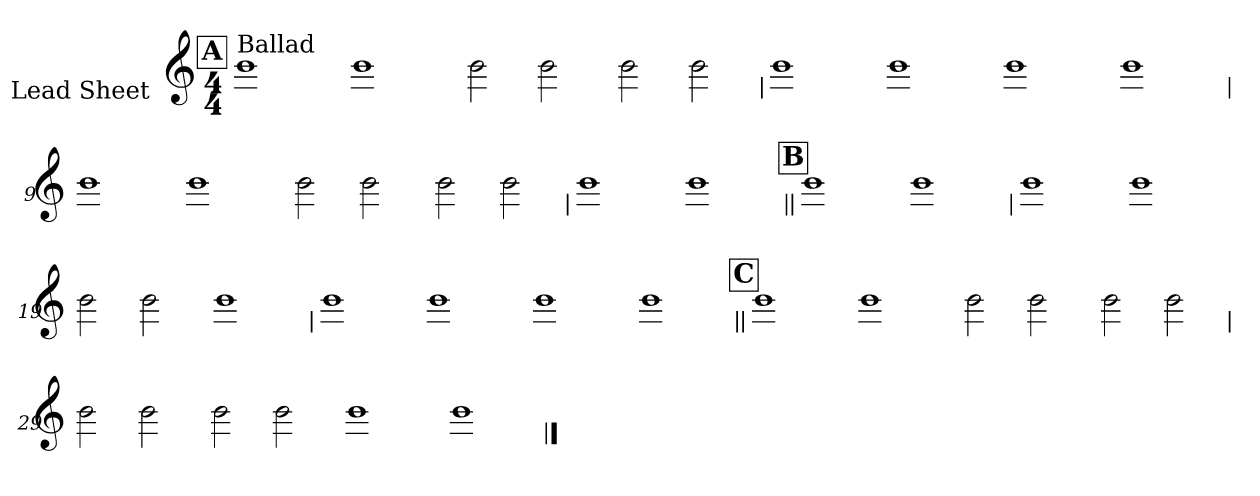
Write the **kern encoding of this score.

**kern
*part1
*staff1
*I"Lead Sheet
*stria0
*clefG2
*k[]
*C:
*M4/4
!!LO:REH:place=s1:a:t=A
=1||
!LO:TX:a:t=Ballad
1b
=2-
1b
=3-
2b
2b
=4-
2b
2b
!!LO:LB:g=z
=5
1b
=6-
1b
=7-
1b
=8-
1b
!!LO:LB:g=z
=9
1b
=10-
1b
=11-
2b
2b
=12-
2b
2b
!!LO:LB:g=z
=13
1b
=14-
1b
!!LO:REH:place=s1:a:t=B
=15||
1b
=16-
1b
!!LO:LB:g=z
=17
1b
=18-
1b
=19-
2b
2b
=20-
1b
!!LO:LB:g=z
=21
1b
=22-
1b
=23-
1b
=24-
1b
!!LO:LB:g=z
!!LO:REH:place=s1:a:t=C
=25||
1b
=26-
1b
=27-
2b
2b
=28-
2b
2b
!!LO:LB:g=z
=29
2b
2b
=30-
2b
2b
=31-
1b
=32-
1b
==
*-
